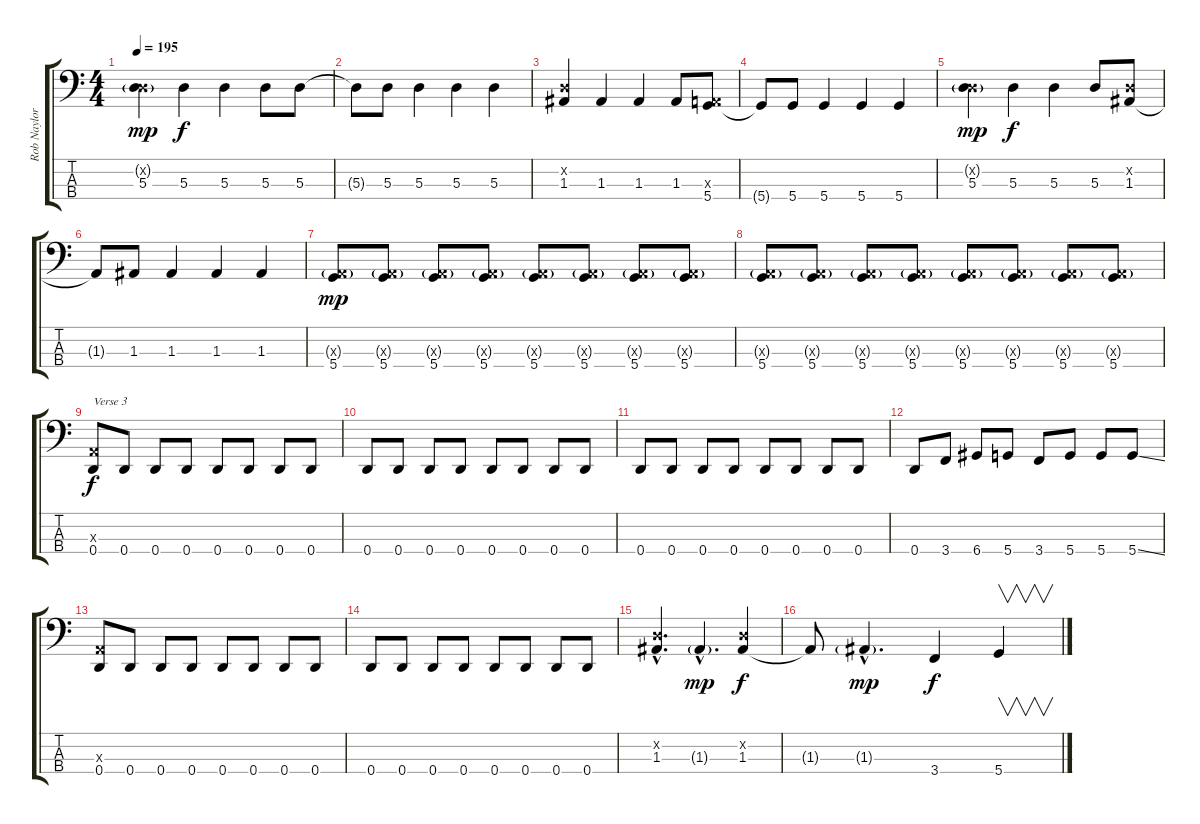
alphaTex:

\track ("Rob Naylor" "Rob Naylor") {instrument electricbasspick}
\staff {score tabs}
\tuning (G2 D2 A1 D1) {hide}
\ts (4 4)
\tempo 195
\clef f4
\ks c
(0.2{g x} 5.3).4{dy mp} 5.3.4{dy f} 5.3.4 5.3.8 5.3.8 |
5.3{t}.8 5.3.8 5.3.4 5.3.4 5.3.4 |
(0.2{x} 1.3).4 1.3.4 1.3.4 1.3.8 (0.3{x} 5.4).8 |
5.4{t}.8 5.4.8 5.4.4 5.4.4 5.4.4 |
(0.2{g x} 5.3).4{dy mp} 5.3.4{dy f} 5.3.4 5.3.8 (0.2{x} 1.3).8 |
1.3{t}.8 1.3.8 1.3.4 1.3.4 1.3.4 |
(0.3{g x} 5.4).8{dy mp} (0.3{g x} 5.4).8 (0.3{g x} 5.4).8 (0.3{g x} 5.4).8 (0.3{g x} 5.4).8 (0.3{g x} 5.4).8 (0.3{g x} 5.4).8 (0.3{g x} 5.4).8 |
(0.3{g x} 5.4).8 (0.3{g x} 5.4).8 (0.3{g x} 5.4).8 (0.3{g x} 5.4).8 (0.3{g x} 5.4).8 (0.3{g x} 5.4).8 (0.3{g x} 5.4).8 (0.3{g x} 5.4).8 |
(0.3{x} 0.4).8{txt "Verse 3" dy f} 0.4.8 0.4.8 0.4.8 0.4.8 0.4.8 0.4.8 0.4.8 |
0.4.8 0.4.8 0.4.8 0.4.8 0.4.8 0.4.8 0.4.8 0.4.8 |
0.4.8 0.4.8 0.4.8 0.4.8 0.4.8 0.4.8 0.4.8 0.4.8 |
0.4.8 3.4.8 6.4.8 5.4.8 3.4.8 5.4.8 5.4.8 5.4{ss}.8 |
(0.3{x} 0.4).8 0.4.8 0.4.8 0.4.8 0.4.8 0.4.8 0.4.8 0.4.8 |
0.4.8 0.4.8 0.4.8 0.4.8 0.4.8 0.4.8 0.4.8 0.4.8 |
(0.2{hac x} 1.3{hac}).4{d} 1.3{g hac}.4{d dy mp} (0.2{x} 1.3).4{dy f} |
1.3{t}.8 1.3{g hac}.4{d dy mp} 3.4.4{dy f} 5.4{ss}.4{v}
